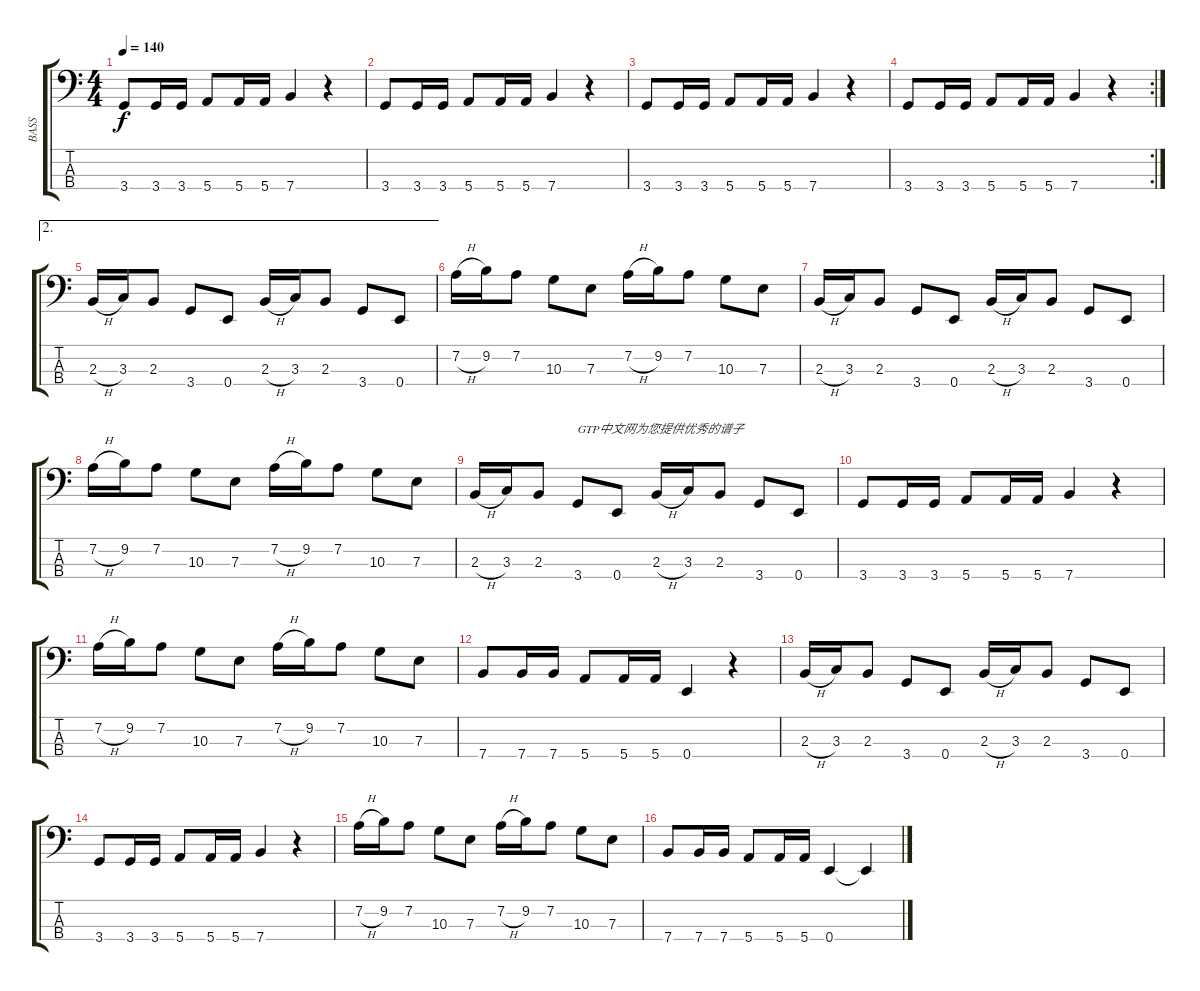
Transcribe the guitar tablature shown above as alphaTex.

\track ("BASS" "BASS") {instrument acousticguitarsteel}
\staff {score tabs}
\tuning (G2 D2 A1 E1) {hide}
\ts (4 4)
\tempo 140
\clef f4
\ks c
3.4.8{dy f} 3.4.16 3.4.16 5.4.8 5.4.16 5.4.16 7.4.4 r.4 |
3.4.8 3.4.16 3.4.16 5.4.8 5.4.16 5.4.16 7.4.4 r.4 |
3.4.8 3.4.16 3.4.16 5.4.8 5.4.16 5.4.16 7.4.4 r.4 |
\rc 2
3.4.8 3.4.16 3.4.16 5.4.8 5.4.16 5.4.16 7.4.4 r.4 |
\ae 2
2.3{h}.16 3.3.16 2.3.8 3.4.8 0.4.8 2.3{h}.16 3.3.16 2.3.8 3.4.8 0.4.8 |
7.2{h}.16 9.2.16 7.2.8 10.3.8 7.3.8 7.2{h}.16 9.2.16 7.2.8 10.3.8 7.3.8 |
2.3{h}.16 3.3.16 2.3.8 3.4.8 0.4.8 2.3{h}.16 3.3.16 2.3.8 3.4.8 0.4.8 |
7.2{h}.16 9.2.16 7.2.8 10.3.8 7.3.8 7.2{h}.16 9.2.16 7.2.8 10.3.8 7.3.8 |
2.3{h}.16 3.3.16 2.3.8 3.4.8{txt "GTP中文网为您提供优秀的谱子"} 0.4.8 2.3{h}.16 3.3.16 2.3.8 3.4.8 0.4.8 |
3.4.8 3.4.16 3.4.16 5.4.8 5.4.16 5.4.16 7.4.4 r.4 |
7.2{h}.16 9.2.16 7.2.8 10.3.8 7.3.8 7.2{h}.16 9.2.16 7.2.8 10.3.8 7.3.8 |
7.4.8 7.4.16 7.4.16 5.4.8 5.4.16 5.4.16 0.4.4 r.4 |
2.3{h}.16 3.3.16 2.3.8 3.4.8 0.4.8 2.3{h}.16 3.3.16 2.3.8 3.4.8 0.4.8 |
3.4.8 3.4.16 3.4.16 5.4.8 5.4.16 5.4.16 7.4.4 r.4 |
7.2{h}.16 9.2.16 7.2.8 10.3.8 7.3.8 7.2{h}.16 9.2.16 7.2.8 10.3.8 7.3.8 |
7.4.8 7.4.16 7.4.16 5.4.8 5.4.16 5.4.16 0.4.4 0.4{t}.4
